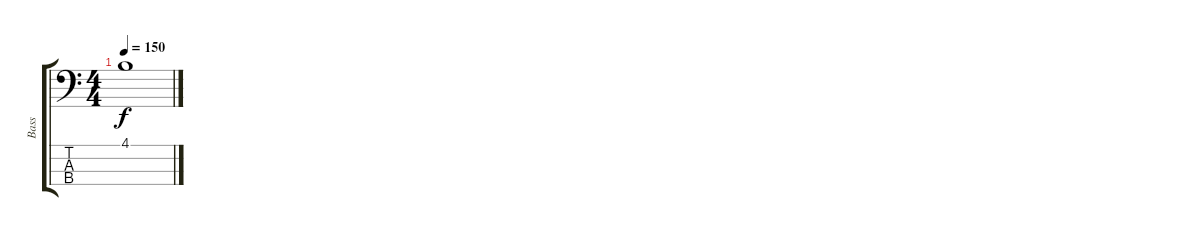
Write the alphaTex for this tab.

\track ("Bass" "Bass") {instrument electricbasspick}
\staff {score tabs}
\tuning (G2 D2 A1 E1) {hide}
\ts (4 4)
\tempo 150
\clef f4
\ks c
4.1{t}.1{dy f}
